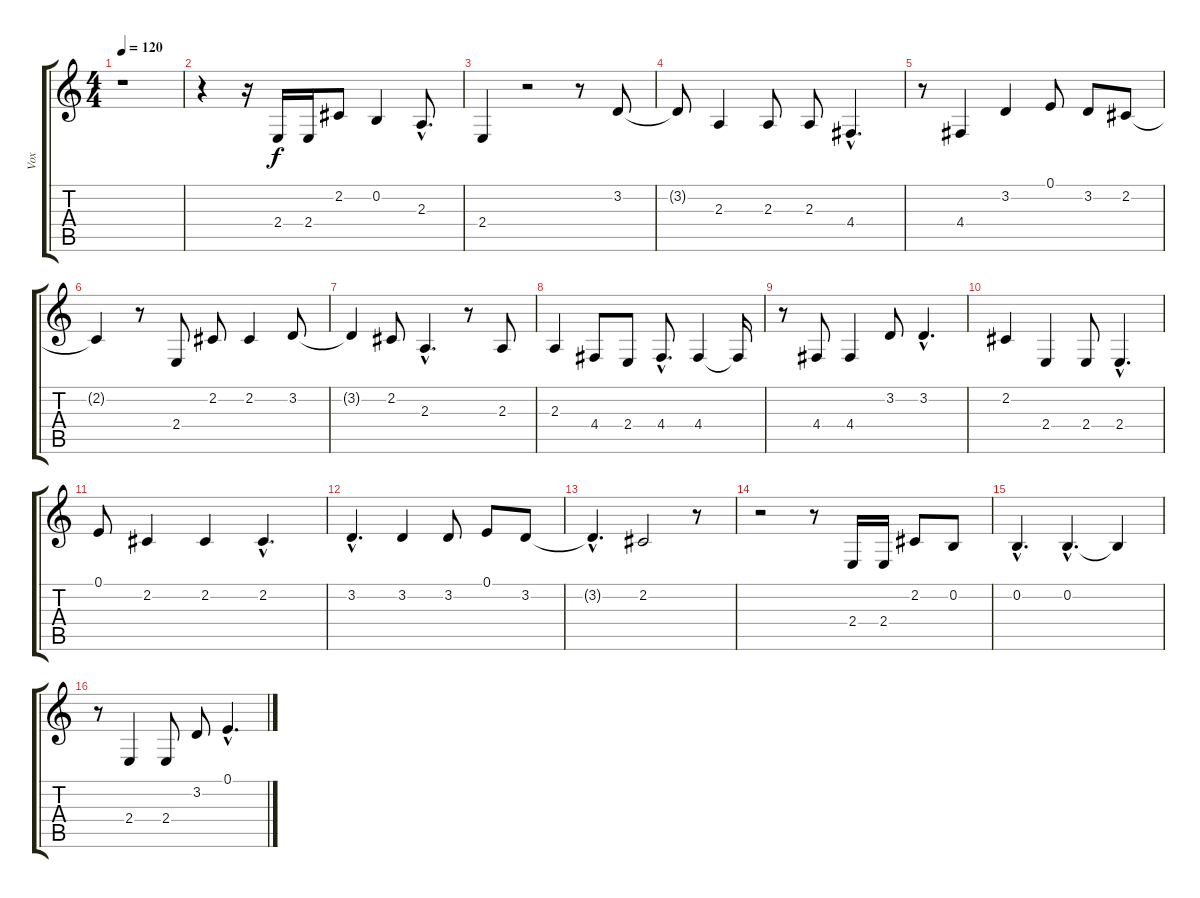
\track ("Vox" "Vox") {instrument harmonica}
\staff {score tabs}
\tuning (E4 B3 G3 D3 A2 E2) {hide}
\ts (4 4)
\tempo 120
\clef g2
\ks c
r.1{dy f} |
r.4 r.16 2.4.16 2.4.16 2.2.8 0.2.4 2.3{hac}.8{d} |
2.4.4 r.2 r.8 3.2.8 |
3.2{t}.8 2.3.4 2.3.8 2.3.8 4.4{hac}.4{d} |
r.8 4.4.4 3.2.4 0.1.8 3.2.8 2.2.8 |
2.2{t}.4 r.8 2.4.8 2.2.8 2.2.4 3.2.8 |
3.2{t}.4 2.2.8 2.3{hac}.4{d} r.8 2.3.8 |
2.3.4 4.4.8 2.4.8 4.4{hac}.8{d} 4.4.4 4.4{t}.16 |
r.8 4.4.8 4.4.4 3.2.8 3.2{hac}.4{d} |
2.2.4 2.4.4 2.4.8 2.4{hac}.4{d} |
0.1.8 2.2.4 2.2.4 2.2{hac}.4{d} |
3.2{hac}.4{d} 3.2.4 3.2.8 0.1.8 3.2.8 |
3.2{hac t}.4{d} 2.2.2 r.8 |
r.2 r.8 2.4.16 2.4.16 2.2.8 0.2.8 |
0.2{hac}.4{d} 0.2{hac}.4{d} 0.2{t}.4 |
r.8 2.4.4 2.4.8 3.2.8 0.1{hac}.4{d}
